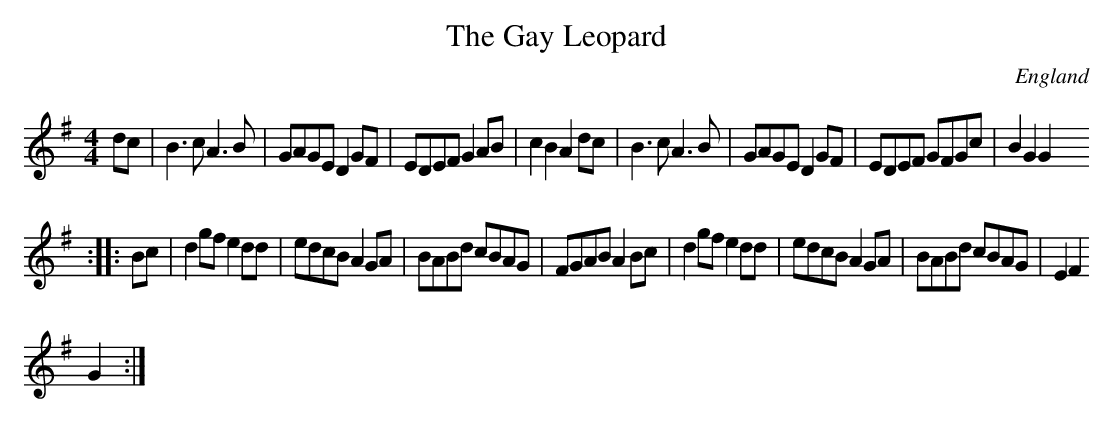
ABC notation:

X:1
T:The Gay Leopard
O:England
M:4/4
L:1/8
K:G
dc|B3cA3B|GAGE D2GF|EDEF G2AB|c2B2A2dc|B3cA3B|GAGE D2GF|EDEF GFGc|B2G2G2
::
Bc|d2gfe2dd|edcBA2GA|BABd cBAG|FGABA2Bc|d2gfe2dd|edcBA2GA|BABd cBAG|E2F2
G2:|
